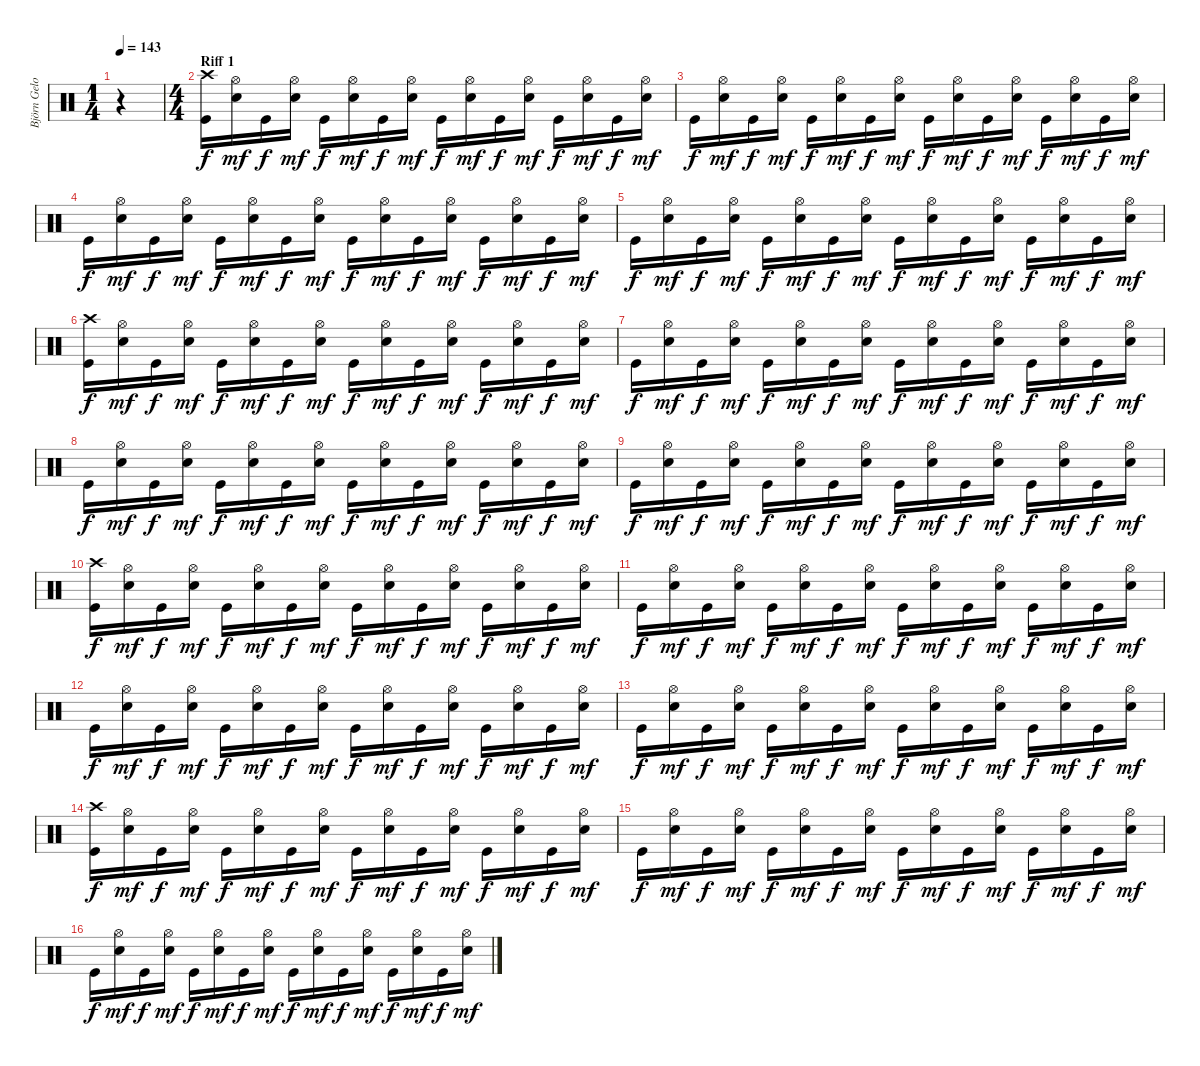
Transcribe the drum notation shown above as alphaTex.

\track ("Björn Gelotte" "Björn Gelo") {instrument percussion}
\staff {score}
\articulation defaults
\ts (1 4)
\tempo 143
\clef neutral
\ks c
r.4{dy f} |
\ts (4 4)
\section ("" "Riff 1")
("Kick (hit)" "Crash high (hit)").16 ("Electric Snare (hit)" "Hi-Hat (open)").16{dy mf} "Kick (hit)".16{dy f} ("Electric Snare (hit)" "Hi-Hat (open)").16{dy mf} "Kick (hit)".16{dy f} ("Electric Snare (hit)" "Hi-Hat (open)").16{dy mf} "Kick (hit)".16{dy f} ("Electric Snare (hit)" "Hi-Hat (open)").16{dy mf} "Kick (hit)".16{dy f} ("Electric Snare (hit)" "Hi-Hat (open)").16{dy mf} "Kick (hit)".16{dy f} ("Electric Snare (hit)" "Hi-Hat (open)").16{dy mf} "Kick (hit)".16{dy f} ("Electric Snare (hit)" "Hi-Hat (open)").16{dy mf} "Kick (hit)".16{dy f} ("Electric Snare (hit)" "Hi-Hat (open)").16{dy mf} |
"Kick (hit)".16{dy f} ("Electric Snare (hit)" "Hi-Hat (open)").16{dy mf} "Kick (hit)".16{dy f} ("Electric Snare (hit)" "Hi-Hat (open)").16{dy mf} "Kick (hit)".16{dy f} ("Electric Snare (hit)" "Hi-Hat (open)").16{dy mf} "Kick (hit)".16{dy f} ("Electric Snare (hit)" "Hi-Hat (open)").16{dy mf} "Kick (hit)".16{dy f} ("Electric Snare (hit)" "Hi-Hat (open)").16{dy mf} "Kick (hit)".16{dy f} ("Electric Snare (hit)" "Hi-Hat (open)").16{dy mf} "Kick (hit)".16{dy f} ("Electric Snare (hit)" "Hi-Hat (open)").16{dy mf} "Kick (hit)".16{dy f} ("Electric Snare (hit)" "Hi-Hat (open)").16{dy mf} |
"Kick (hit)".16{dy f} ("Electric Snare (hit)" "Hi-Hat (open)").16{dy mf} "Kick (hit)".16{dy f} ("Electric Snare (hit)" "Hi-Hat (open)").16{dy mf} "Kick (hit)".16{dy f} ("Electric Snare (hit)" "Hi-Hat (open)").16{dy mf} "Kick (hit)".16{dy f} ("Electric Snare (hit)" "Hi-Hat (open)").16{dy mf} "Kick (hit)".16{dy f} ("Electric Snare (hit)" "Hi-Hat (open)").16{dy mf} "Kick (hit)".16{dy f} ("Electric Snare (hit)" "Hi-Hat (open)").16{dy mf} "Kick (hit)".16{dy f} ("Electric Snare (hit)" "Hi-Hat (open)").16{dy mf} "Kick (hit)".16{dy f} ("Electric Snare (hit)" "Hi-Hat (open)").16{dy mf} |
"Kick (hit)".16{dy f} ("Electric Snare (hit)" "Hi-Hat (open)").16{dy mf} "Kick (hit)".16{dy f} ("Electric Snare (hit)" "Hi-Hat (open)").16{dy mf} "Kick (hit)".16{dy f} ("Electric Snare (hit)" "Hi-Hat (open)").16{dy mf} "Kick (hit)".16{dy f} ("Electric Snare (hit)" "Hi-Hat (open)").16{dy mf} "Kick (hit)".16{dy f} ("Electric Snare (hit)" "Hi-Hat (open)").16{dy mf} "Kick (hit)".16{dy f} ("Electric Snare (hit)" "Hi-Hat (open)").16{dy mf} "Kick (hit)".16{dy f} ("Electric Snare (hit)" "Hi-Hat (open)").16{dy mf} "Kick (hit)".16{dy f} ("Electric Snare (hit)" "Hi-Hat (open)").16{dy mf} |
("Kick (hit)" "Crash high (hit)").16{dy f} ("Electric Snare (hit)" "Hi-Hat (open)").16{dy mf} "Kick (hit)".16{dy f} ("Electric Snare (hit)" "Hi-Hat (open)").16{dy mf} "Kick (hit)".16{dy f} ("Electric Snare (hit)" "Hi-Hat (open)").16{dy mf} "Kick (hit)".16{dy f} ("Electric Snare (hit)" "Hi-Hat (open)").16{dy mf} "Kick (hit)".16{dy f} ("Electric Snare (hit)" "Hi-Hat (open)").16{dy mf} "Kick (hit)".16{dy f} ("Electric Snare (hit)" "Hi-Hat (open)").16{dy mf} "Kick (hit)".16{dy f} ("Electric Snare (hit)" "Hi-Hat (open)").16{dy mf} "Kick (hit)".16{dy f} ("Electric Snare (hit)" "Hi-Hat (open)").16{dy mf} |
"Kick (hit)".16{dy f} ("Electric Snare (hit)" "Hi-Hat (open)").16{dy mf} "Kick (hit)".16{dy f} ("Electric Snare (hit)" "Hi-Hat (open)").16{dy mf} "Kick (hit)".16{dy f} ("Electric Snare (hit)" "Hi-Hat (open)").16{dy mf} "Kick (hit)".16{dy f} ("Electric Snare (hit)" "Hi-Hat (open)").16{dy mf} "Kick (hit)".16{dy f} ("Electric Snare (hit)" "Hi-Hat (open)").16{dy mf} "Kick (hit)".16{dy f} ("Electric Snare (hit)" "Hi-Hat (open)").16{dy mf} "Kick (hit)".16{dy f} ("Electric Snare (hit)" "Hi-Hat (open)").16{dy mf} "Kick (hit)".16{dy f} ("Electric Snare (hit)" "Hi-Hat (open)").16{dy mf} |
"Kick (hit)".16{dy f} ("Electric Snare (hit)" "Hi-Hat (open)").16{dy mf} "Kick (hit)".16{dy f} ("Electric Snare (hit)" "Hi-Hat (open)").16{dy mf} "Kick (hit)".16{dy f} ("Electric Snare (hit)" "Hi-Hat (open)").16{dy mf} "Kick (hit)".16{dy f} ("Electric Snare (hit)" "Hi-Hat (open)").16{dy mf} "Kick (hit)".16{dy f} ("Electric Snare (hit)" "Hi-Hat (open)").16{dy mf} "Kick (hit)".16{dy f} ("Electric Snare (hit)" "Hi-Hat (open)").16{dy mf} "Kick (hit)".16{dy f} ("Electric Snare (hit)" "Hi-Hat (open)").16{dy mf} "Kick (hit)".16{dy f} ("Electric Snare (hit)" "Hi-Hat (open)").16{dy mf} |
"Kick (hit)".16{dy f} ("Electric Snare (hit)" "Hi-Hat (open)").16{dy mf} "Kick (hit)".16{dy f} ("Electric Snare (hit)" "Hi-Hat (open)").16{dy mf} "Kick (hit)".16{dy f} ("Electric Snare (hit)" "Hi-Hat (open)").16{dy mf} "Kick (hit)".16{dy f} ("Electric Snare (hit)" "Hi-Hat (open)").16{dy mf} "Kick (hit)".16{dy f} ("Electric Snare (hit)" "Hi-Hat (open)").16{dy mf} "Kick (hit)".16{dy f} ("Electric Snare (hit)" "Hi-Hat (open)").16{dy mf} "Kick (hit)".16{dy f} ("Electric Snare (hit)" "Hi-Hat (open)").16{dy mf} "Kick (hit)".16{dy f} ("Electric Snare (hit)" "Hi-Hat (open)").16{dy mf} |
("Kick (hit)" "Crash high (hit)").16{dy f} ("Electric Snare (hit)" "Hi-Hat (open)").16{dy mf} "Kick (hit)".16{dy f} ("Electric Snare (hit)" "Hi-Hat (open)").16{dy mf} "Kick (hit)".16{dy f} ("Electric Snare (hit)" "Hi-Hat (open)").16{dy mf} "Kick (hit)".16{dy f} ("Electric Snare (hit)" "Hi-Hat (open)").16{dy mf} "Kick (hit)".16{dy f} ("Electric Snare (hit)" "Hi-Hat (open)").16{dy mf} "Kick (hit)".16{dy f} ("Electric Snare (hit)" "Hi-Hat (open)").16{dy mf} "Kick (hit)".16{dy f} ("Electric Snare (hit)" "Hi-Hat (open)").16{dy mf} "Kick (hit)".16{dy f} ("Electric Snare (hit)" "Hi-Hat (open)").16{dy mf} |
"Kick (hit)".16{dy f} ("Electric Snare (hit)" "Hi-Hat (open)").16{dy mf} "Kick (hit)".16{dy f} ("Electric Snare (hit)" "Hi-Hat (open)").16{dy mf} "Kick (hit)".16{dy f} ("Electric Snare (hit)" "Hi-Hat (open)").16{dy mf} "Kick (hit)".16{dy f} ("Electric Snare (hit)" "Hi-Hat (open)").16{dy mf} "Kick (hit)".16{dy f} ("Electric Snare (hit)" "Hi-Hat (open)").16{dy mf} "Kick (hit)".16{dy f} ("Electric Snare (hit)" "Hi-Hat (open)").16{dy mf} "Kick (hit)".16{dy f} ("Electric Snare (hit)" "Hi-Hat (open)").16{dy mf} "Kick (hit)".16{dy f} ("Electric Snare (hit)" "Hi-Hat (open)").16{dy mf} |
"Kick (hit)".16{dy f} ("Electric Snare (hit)" "Hi-Hat (open)").16{dy mf} "Kick (hit)".16{dy f} ("Electric Snare (hit)" "Hi-Hat (open)").16{dy mf} "Kick (hit)".16{dy f} ("Electric Snare (hit)" "Hi-Hat (open)").16{dy mf} "Kick (hit)".16{dy f} ("Electric Snare (hit)" "Hi-Hat (open)").16{dy mf} "Kick (hit)".16{dy f} ("Electric Snare (hit)" "Hi-Hat (open)").16{dy mf} "Kick (hit)".16{dy f} ("Electric Snare (hit)" "Hi-Hat (open)").16{dy mf} "Kick (hit)".16{dy f} ("Electric Snare (hit)" "Hi-Hat (open)").16{dy mf} "Kick (hit)".16{dy f} ("Electric Snare (hit)" "Hi-Hat (open)").16{dy mf} |
"Kick (hit)".16{dy f} ("Electric Snare (hit)" "Hi-Hat (open)").16{dy mf} "Kick (hit)".16{dy f} ("Electric Snare (hit)" "Hi-Hat (open)").16{dy mf} "Kick (hit)".16{dy f} ("Electric Snare (hit)" "Hi-Hat (open)").16{dy mf} "Kick (hit)".16{dy f} ("Electric Snare (hit)" "Hi-Hat (open)").16{dy mf} "Kick (hit)".16{dy f} ("Electric Snare (hit)" "Hi-Hat (open)").16{dy mf} "Kick (hit)".16{dy f} ("Electric Snare (hit)" "Hi-Hat (open)").16{dy mf} "Kick (hit)".16{dy f} ("Electric Snare (hit)" "Hi-Hat (open)").16{dy mf} "Kick (hit)".16{dy f} ("Electric Snare (hit)" "Hi-Hat (open)").16{dy mf} |
("Kick (hit)" "Crash high (hit)").16{dy f} ("Electric Snare (hit)" "Hi-Hat (open)").16{dy mf} "Kick (hit)".16{dy f} ("Electric Snare (hit)" "Hi-Hat (open)").16{dy mf} "Kick (hit)".16{dy f} ("Electric Snare (hit)" "Hi-Hat (open)").16{dy mf} "Kick (hit)".16{dy f} ("Electric Snare (hit)" "Hi-Hat (open)").16{dy mf} "Kick (hit)".16{dy f} ("Electric Snare (hit)" "Hi-Hat (open)").16{dy mf} "Kick (hit)".16{dy f} ("Electric Snare (hit)" "Hi-Hat (open)").16{dy mf} "Kick (hit)".16{dy f} ("Electric Snare (hit)" "Hi-Hat (open)").16{dy mf} "Kick (hit)".16{dy f} ("Electric Snare (hit)" "Hi-Hat (open)").16{dy mf} |
"Kick (hit)".16{dy f} ("Electric Snare (hit)" "Hi-Hat (open)").16{dy mf} "Kick (hit)".16{dy f} ("Electric Snare (hit)" "Hi-Hat (open)").16{dy mf} "Kick (hit)".16{dy f} ("Electric Snare (hit)" "Hi-Hat (open)").16{dy mf} "Kick (hit)".16{dy f} ("Electric Snare (hit)" "Hi-Hat (open)").16{dy mf} "Kick (hit)".16{dy f} ("Electric Snare (hit)" "Hi-Hat (open)").16{dy mf} "Kick (hit)".16{dy f} ("Electric Snare (hit)" "Hi-Hat (open)").16{dy mf} "Kick (hit)".16{dy f} ("Electric Snare (hit)" "Hi-Hat (open)").16{dy mf} "Kick (hit)".16{dy f} ("Electric Snare (hit)" "Hi-Hat (open)").16{dy mf} |
"Kick (hit)".16{dy f} ("Electric Snare (hit)" "Hi-Hat (open)").16{dy mf} "Kick (hit)".16{dy f} ("Electric Snare (hit)" "Hi-Hat (open)").16{dy mf} "Kick (hit)".16{dy f} ("Electric Snare (hit)" "Hi-Hat (open)").16{dy mf} "Kick (hit)".16{dy f} ("Electric Snare (hit)" "Hi-Hat (open)").16{dy mf} "Kick (hit)".16{dy f} ("Electric Snare (hit)" "Hi-Hat (open)").16{dy mf} "Kick (hit)".16{dy f} ("Electric Snare (hit)" "Hi-Hat (open)").16{dy mf} "Kick (hit)".16{dy f} ("Electric Snare (hit)" "Hi-Hat (open)").16{dy mf} "Kick (hit)".16{dy f} ("Electric Snare (hit)" "Hi-Hat (open)").16{dy mf}
